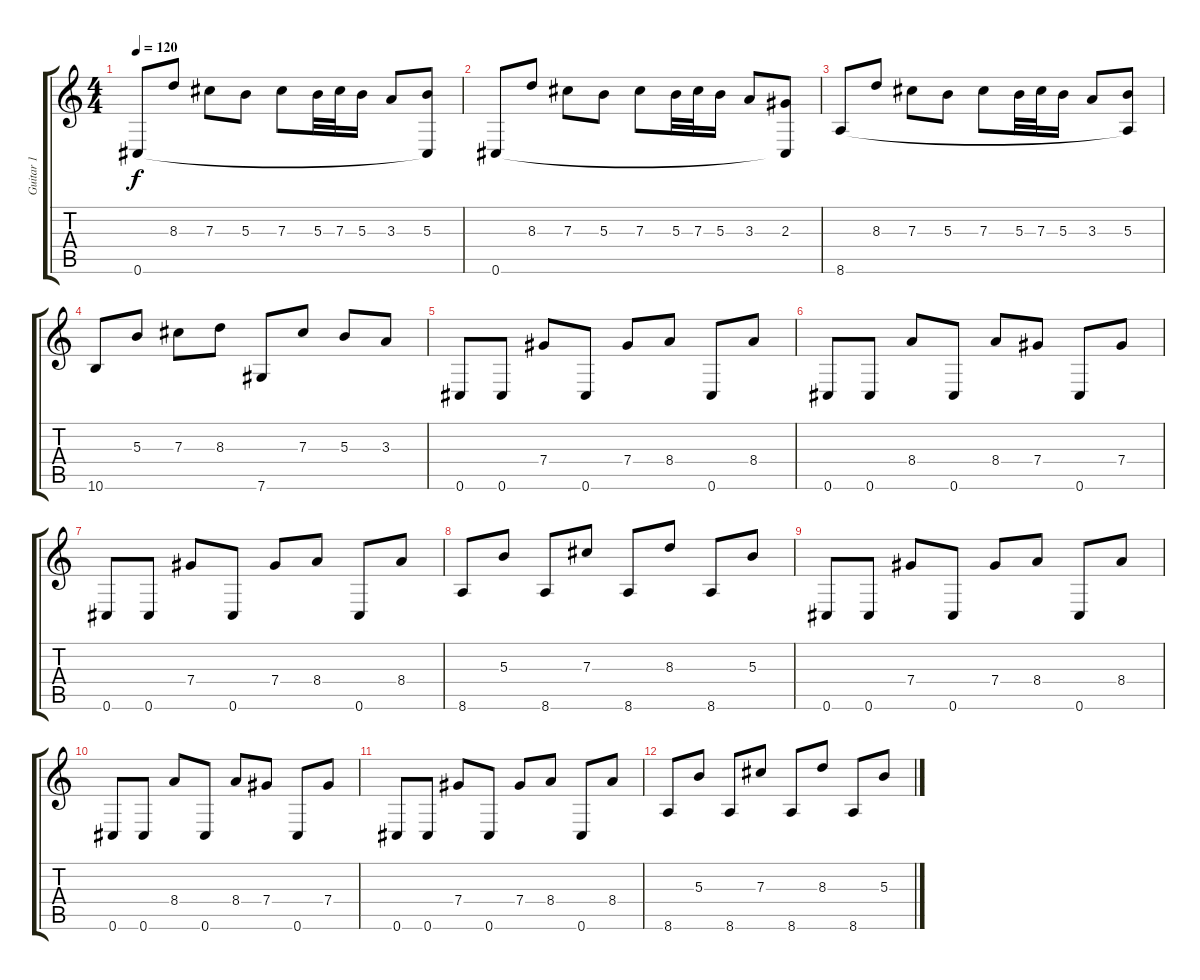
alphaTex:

\track ("Guitar 1" "Guitar 1") {instrument acousticguitarsteel}
\staff {score tabs}
\tuning (Eb4 Bb3 Gb3 Db3 Ab2 Db2) {hide}
\ts (4 4)
\tempo 120
\clef g2
\ks c
0.6.8{dy f} 8.3.8 7.3.8 5.3.8 7.3.8 5.3.32 7.3.32 5.3.16 3.3.8 (5.3 0.6{t}).8 |
0.6.8 8.3.8 7.3.8 5.3.8 7.3.8 5.3.32 7.3.32 5.3.16 3.3.8 (2.3 0.6{t}).8 |
8.6.8 8.3.8 7.3.8 5.3.8 7.3.8 5.3.32 7.3.32 5.3.16 3.3.8 (5.3 8.6{t}).8 |
10.6.8 5.3.8 7.3.8 8.3.8 7.6.8 7.3.8 5.3.8 3.3.8 |
0.6.8 0.6.8 7.4.8 0.6.8 7.4.8 8.4.8 0.6.8 8.4.8 |
0.6.8 0.6.8 8.4.8 0.6.8 8.4.8 7.4.8 0.6.8 7.4.8 |
0.6.8 0.6.8 7.4.8 0.6.8 7.4.8 8.4.8 0.6.8 8.4.8 |
8.6.8 5.3.8 8.6.8 7.3.8 8.6.8 8.3.8 8.6.8 5.3.8 |
0.6.8 0.6.8 7.4.8 0.6.8 7.4.8 8.4.8 0.6.8 8.4.8 |
0.6.8 0.6.8 8.4.8 0.6.8 8.4.8 7.4.8 0.6.8 7.4.8 |
0.6.8 0.6.8 7.4.8 0.6.8 7.4.8 8.4.8 0.6.8 8.4.8 |
8.6.8 5.3.8 8.6.8 7.3.8 8.6.8 8.3.8 8.6.8 5.3.8
